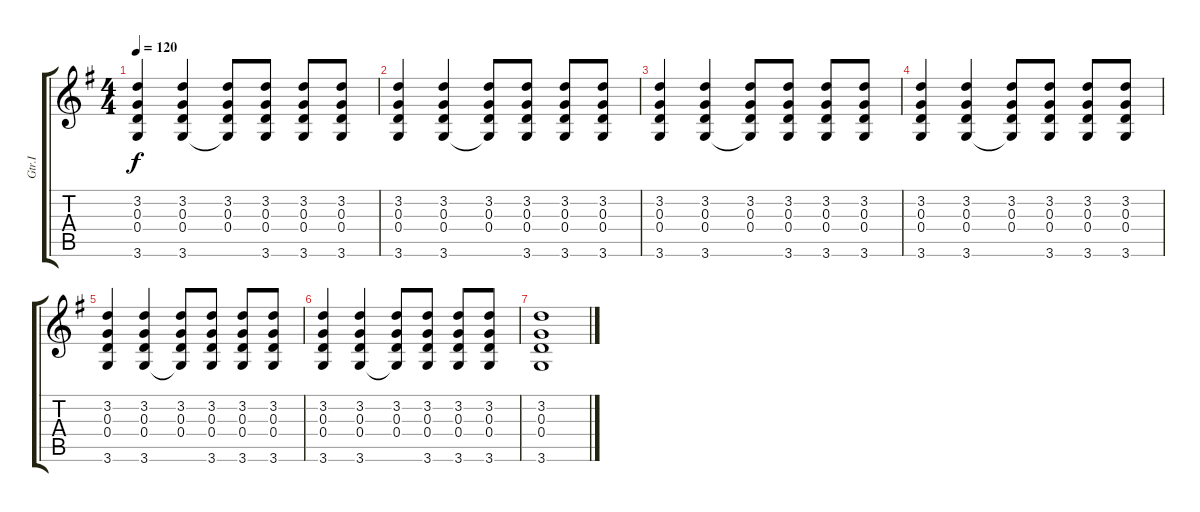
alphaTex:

\track ("Gtr.I" "Gtr.I") {instrument acousticguitarsteel}
\staff {score tabs}
\tuning (E4 B3 G3 D3 A2 E2) {hide}
\ts (4 4)
\tempo 120
\clef g2
\ks eminor
(3.2 0.3 0.4 3.6).4{dy f} (3.2 0.3 0.4 3.6).4 (3.2 0.3 0.4 3.6{t}).8 (3.2 0.3 0.4 3.6).8 (3.2 0.3 0.4 3.6).8 (3.2 0.3 0.4 3.6).8 |
(3.2 0.3 0.4 3.6).4 (3.2 0.3 0.4 3.6).4 (3.2 0.3 0.4 3.6{t}).8 (3.2 0.3 0.4 3.6).8 (3.2 0.3 0.4 3.6).8 (3.2 0.3 0.4 3.6).8 |
(3.2 0.3 0.4 3.6).4 (3.2 0.3 0.4 3.6).4 (3.2 0.3 0.4 3.6{t}).8 (3.2 0.3 0.4 3.6).8 (3.2 0.3 0.4 3.6).8 (3.2 0.3 0.4 3.6).8 |
(3.2 0.3 0.4 3.6).4 (3.2 0.3 0.4 3.6).4 (3.2 0.3 0.4 3.6{t}).8 (3.2 0.3 0.4 3.6).8 (3.2 0.3 0.4 3.6).8 (3.2 0.3 0.4 3.6).8 |
(3.2 0.3 0.4 3.6).4 (3.2 0.3 0.4 3.6).4 (3.2 0.3 0.4 3.6{t}).8 (3.2 0.3 0.4 3.6).8 (3.2 0.3 0.4 3.6).8 (3.2 0.3 0.4 3.6).8 |
(3.2 0.3 0.4 3.6).4 (3.2 0.3 0.4 3.6).4 (3.2 0.3 0.4 3.6{t}).8 (3.2 0.3 0.4 3.6).8 (3.2 0.3 0.4 3.6).8 (3.2 0.3 0.4 3.6).8 |
(3.2 0.3 0.4 3.6).1
